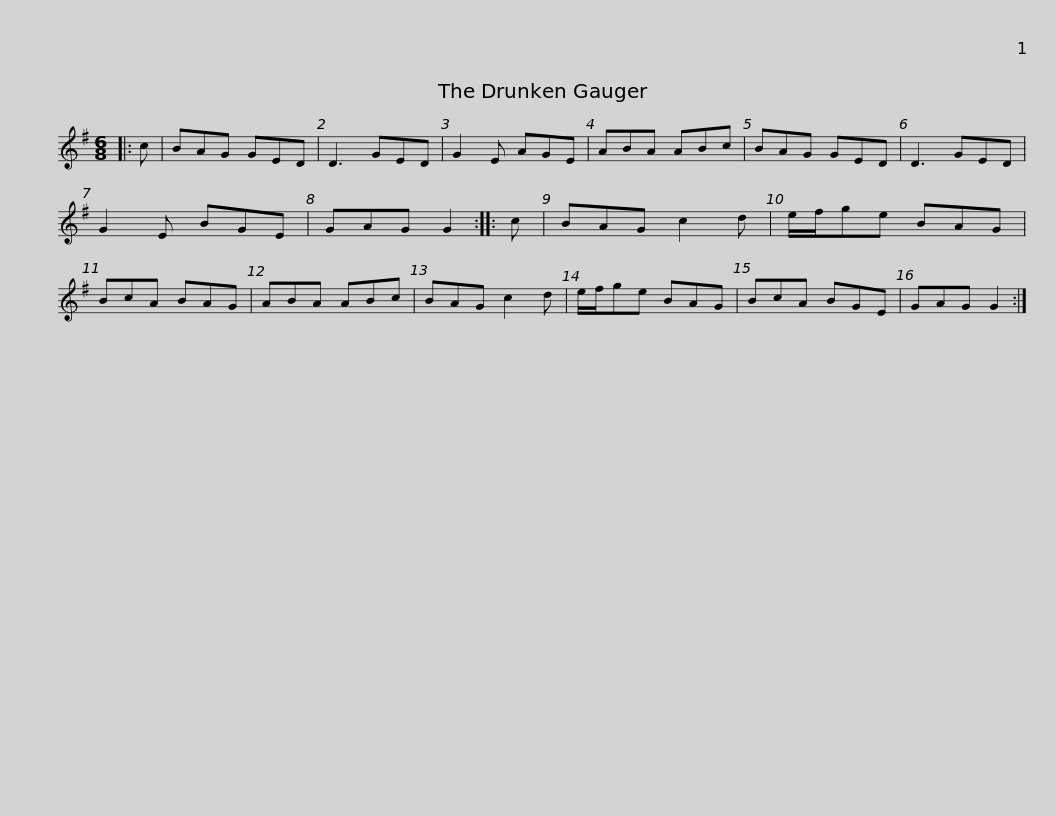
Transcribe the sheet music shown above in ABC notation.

X:1
L:1/8
M:6/8
I:linebreak $
K:G
V:1 treble
V:1
|: c | BAG GED | D3 GED | G2 E AGE | ABA ABc | %5
 BAG GED | D3 GED | G2 E BGE |$ GAG G2 :: c | %10
 BAG c2 d | e/f/ge BAG | BcA BAG | ABA ABc | BAG c2 d | %15
 e/f/ge BAG |$ BcA BGE | GAG G2 :| %18
